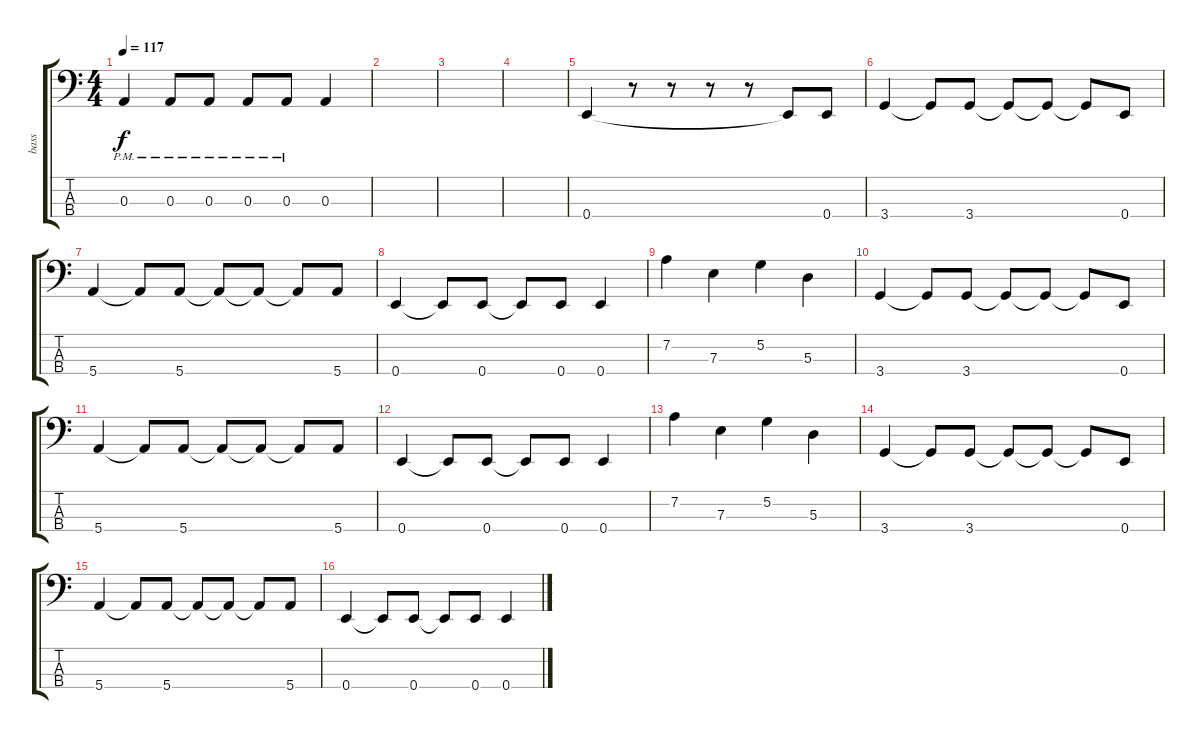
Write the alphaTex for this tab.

\track ("bass" "bass") {instrument electricguitarclean}
\staff {score tabs}
\tuning (G2 D2 A1 E1) {hide}
\ts (4 4)
\tempo 117
\clef f4
\ks c
0.3{pm}.4{dy f} 0.3{pm}.8 0.3{pm}.8 0.3{pm}.8 0.3{pm}.8 0.3.4 |
|
|
|
0.4.4 r.8 r.8 r.8 r.8 0.4{t}.8 0.4.8 |
3.4.4 3.4{t}.8 3.4.8 3.4{t}.8 3.4{t}.8 3.4{t}.8 0.4.8 |
5.4.4 5.4{t}.8 5.4.8 5.4{t}.8 5.4{t}.8 5.4{t}.8 5.4.8 |
0.4.4 0.4{t}.8 0.4.8 0.4{t}.8 0.4.8 0.4.4 |
7.2.4 7.3.4 5.2.4 5.3.4 |
3.4.4 3.4{t}.8 3.4.8 3.4{t}.8 3.4{t}.8 3.4{t}.8 0.4.8 |
5.4.4 5.4{t}.8 5.4.8 5.4{t}.8 5.4{t}.8 5.4{t}.8 5.4.8 |
0.4.4 0.4{t}.8 0.4.8 0.4{t}.8 0.4.8 0.4.4 |
7.2.4 7.3.4 5.2.4 5.3.4 |
3.4.4 3.4{t}.8 3.4.8 3.4{t}.8 3.4{t}.8 3.4{t}.8 0.4.8 |
5.4.4 5.4{t}.8 5.4.8 5.4{t}.8 5.4{t}.8 5.4{t}.8 5.4.8 |
0.4.4 0.4{t}.8 0.4.8 0.4{t}.8 0.4.8 0.4.4
